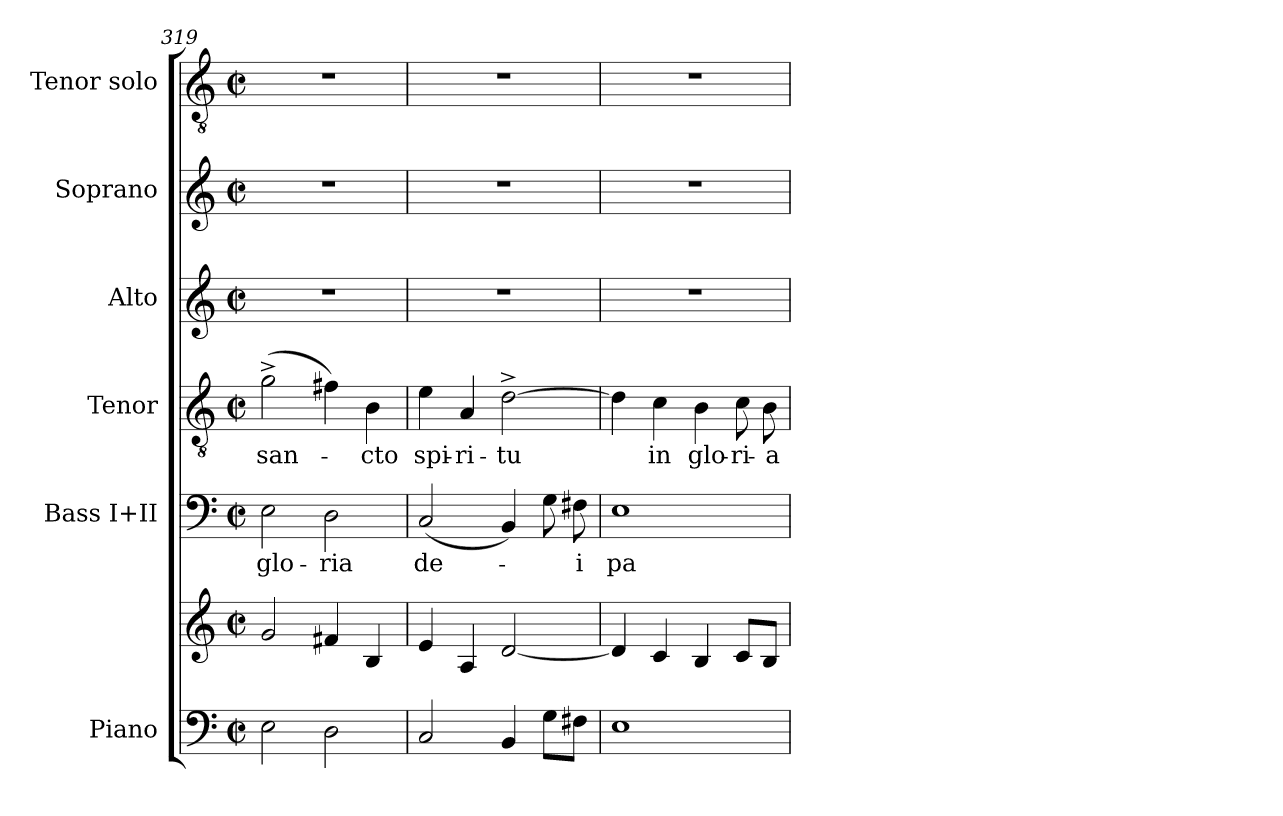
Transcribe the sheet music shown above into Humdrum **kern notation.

**kern	**kern	**kern	**text	**kern	**text	**kern	**kern	**kern
*part6	*part6	*part5	*part5	*part4	*part4	*part3	*part2	*part1
*staff7	*staff6	*staff5	*staff5	*staff4	*staff4	*staff3	*staff2	*staff1
*I"Piano	*	*I"Bass I+II	*	*I"Tenor	*	*I"Alto	*I"Soprano	*I"Tenor solo
*I'Pno.	*	*I'B.I+II	*	*I'T.	*	*I'A.	*I'S.	*I'T.s
*clefF4	*clefG2	*clefF4	*	*clefGv2	*	*clefG2	*clefG2	*clefGv2
*k[]	*k[]	*k[]	*	*k[]	*	*k[]	*k[]	*k[]
*M2/2	*M2/2	*M2/2	*	*M2/2	*	*M2/2	*M2/2	*M2/2
*met(c|)	*met(c|)	*met(c|)	*	*met(c|)	*	*met(c|)	*met(c|)	*met(c|)
=319	=319	=319	=319	=319	=319	=319	=319	=319
2E\	2g/	2E\	glo-	(2g^\	san-	1r	1r	1r
2D\	4f#X/	2D\	-ria	4f#X\)	.	.	.	.
.	4B/	.	.	4B\	-cto	.	.	.
=320	=320	=320	=320	=320	=320	=320	=320	=320
2C/	4e/	(2C/	de-	4e\	spi-	1r	1r	1r
.	4A/	.	.	4A/	-ri-	.	.	.
4BB/	[2d/	4BB/)	.	[2d^\	-tu	.	.	.
8G\L	.	8G\	.	.	.	.	.	.
8F#X\J	.	8F#X\	-i	.	.	.	.	.
=321	=321	=321	=321	=321	=321	=321	=321	=321
1E	4d/]	1E	pa-	4d\]	.	1r	1r	1r
.	4c/	.	.	4c\	in	.	.	.
.	4B/	.	.	4B\	glo-	.	.	.
.	8c/L	.	.	8c\	-ri-	.	.	.
.	8B/J	.	.	8B\	-a	.	.	.
=	=	=	=	=	=	=	=	=
*-	*-	*-	*-	*-	*-	*-	*-	*-
